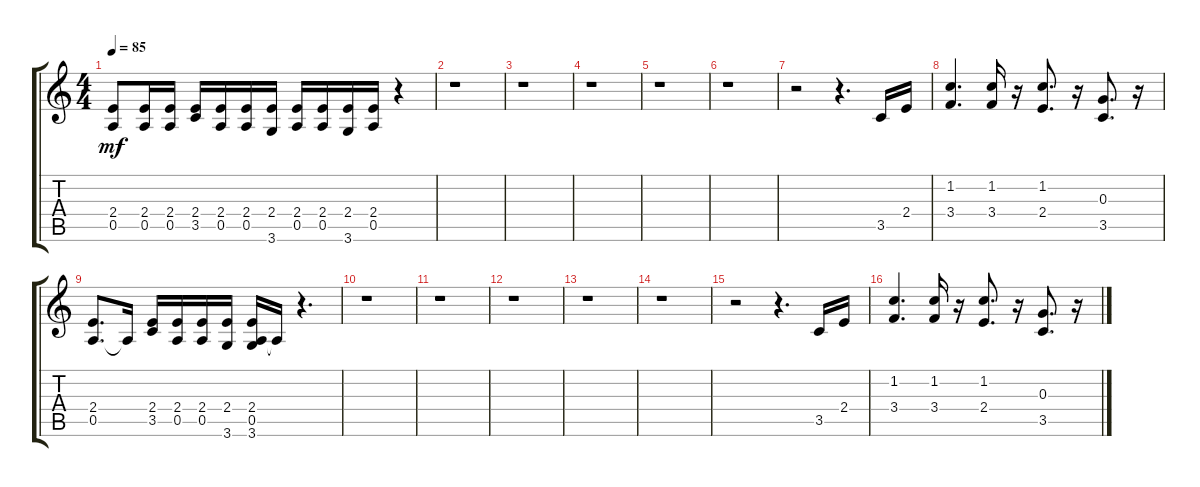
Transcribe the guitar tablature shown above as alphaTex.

\track "" {instrument electricguitarclean}
\staff {score tabs}
\tuning (E4 B3 G3 D3 A2 E2) {hide}
\ts (4 4)
\tempo 85
\clef g2
\ks c
(2.4 0.5).8{dy mf} (2.4 0.5).16 (2.4 0.5).16 (2.4 3.5).16 (2.4 0.5).16 (2.4 0.5).16 (2.4 3.6).16 (2.4 0.5).16 (2.4 0.5).16 (2.4 3.6).16 (2.4 0.5).16 r.4 |
r.1 |
r.1 |
r.1 |
r.1 |
r.1 |
r.2 r.4{d} 3.5.16 2.4.16 |
(1.2 3.4).4{d} (1.2 3.4).16 r.16 (1.2 2.4).8{d} r.16 (0.3 3.5).8{d} r.16 |
(2.4 0.5).8{d} 0.5{t}.16 (2.4 3.5).16 (2.4 0.5).16 (2.4 0.5).16 (2.4 3.6).16 (2.4 0.5 3.6).16 0.5{t}.16 r.4{d} |
r.1 |
r.1 |
r.1 |
r.1 |
r.1 |
r.2 r.4{d} 3.5.16 2.4.16 |
(1.2 3.4).4{d} (1.2 3.4).16 r.16 (1.2 2.4).8{d} r.16 (0.3 3.5).8{d} r.16
